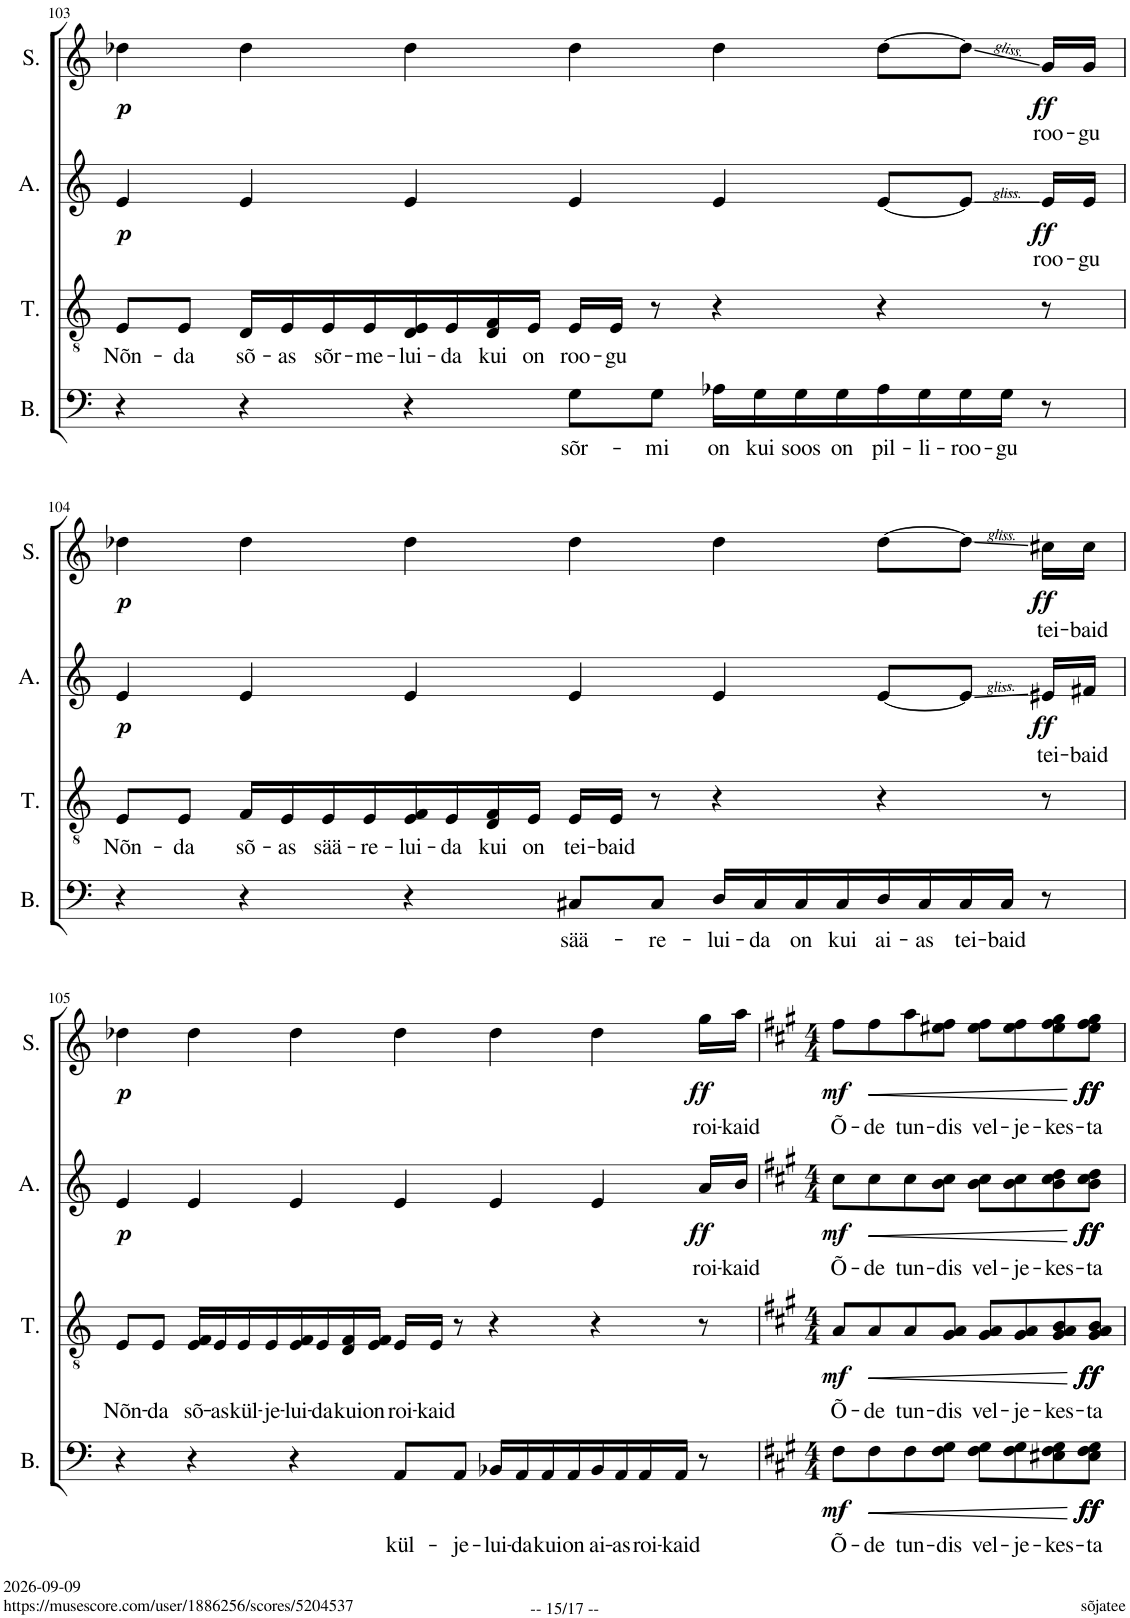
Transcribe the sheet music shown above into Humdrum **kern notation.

**kern	**text	**dynam	**kern	**text	**dynam	**kern	**text	**dynam	**kern	**text	**dynam
*part4	*part4	*part4	*part3	*part3	*part3	*part2	*part2	*part2	*part1	*part1	*part1
*staff4	*staff4	*staff4	*staff3	*staff3	*staff3	*staff2	*staff2	*staff2	*staff1	*staff1	*staff1
*I"Bass	*	*	*I"Tenor	*	*	*I"Alto	*	*	*I"Soprano	*	*
*I'B.	*	*	*I'T.	*	*	*I'A.	*	*	*I'S.	*	*
!!LO:PB:g=z
*clefF4	*	*	*clefGv2	*	*	*clefG2	*	*	*clefG2	*	*
*	*	*	*	*	*	*Trd1c2	*	*	*	*	*
*k[]	*	*	*k[]	*	*	*k[]	*	*	*k[]	*	*
*M13/8	*	*	*M13/8	*	*	*M13/8	*	*	*M13/8	*	*
=103	=103	=103	=103	=103	=103	=103	=103	=103	=103	=103	=103
!	!	!	!	!LO:LY:b	!	!	!	!LO:DY:b	!	!	!LO:DY:b
4r	.	.	8E/L	Nõn-	.	4e/	.	p	4dd-X\	.	p
!	!	!	!	!LO:LY:b	!	!	!	!	!	!	!
.	.	.	8E/J	-da	.	.	.	.	.	.	.
!	!	!	!	!LO:LY:b	!	!	!	!	!	!	!
4r	.	.	16D/LL	sõ-	.	4e/	.	.	4dd-\	.	.
!	!	!	!	!LO:LY:b	!	!	!	!	!	!	!
.	.	.	16E/	-as	.	.	.	.	.	.	.
!	!	!	!	!LO:LY:b	!	!	!	!	!	!	!
.	.	.	16E/	sõr-	.	.	.	.	.	.	.
!	!	!	!	!LO:LY:b	!	!	!	!	!	!	!
.	.	.	16E/	-me-	.	.	.	.	.	.	.
!	!	!	!	!LO:LY:b	!	!	!	!	!	!	!
4r	.	.	16D/ 16E/	-lui-	.	4e/	.	.	4dd-\	.	.
!	!	!	!	!LO:LY:b	!	!	!	!	!	!	!
.	.	.	16E/	-da	.	.	.	.	.	.	.
!	!	!	!	!LO:LY:b	!	!	!	!	!	!	!
.	.	.	16D/ 16F/	kui	.	.	.	.	.	.	.
!	!	!	!	!LO:LY:b	!	!	!	!	!	!	!
.	.	.	16E/JJ	on	.	.	.	.	.	.	.
!	!LO:LY:b	!	!	!LO:LY:b	!	!	!	!	!	!	!
8G\L	sõr-	.	16E/LL	roo-	.	4e/	.	.	4dd-\	.	.
!	!	!	!	!LO:LY:b	!	!	!	!	!	!	!
.	.	.	16E/JJ	-gu	.	.	.	.	.	.	.
!	!LO:LY:b	!	!	!	!	!	!	!	!	!	!
8G\J	-mi	.	8r	.	.	.	.	.	.	.	.
!	!LO:LY:b	!	!	!	!	!	!	!	!	!	!
16A-X\LL	on	.	4r	.	.	4e/	.	.	4dd-\	.	.
!	!LO:LY:b	!	!	!	!	!	!	!	!	!	!
16G\	kui	.	.	.	.	.	.	.	.	.	.
!	!LO:LY:b	!	!	!	!	!	!	!	!	!	!
16G\	soos	.	.	.	.	.	.	.	.	.	.
!	!LO:LY:b	!	!	!	!	!	!	!	!	!	!
16G\	on	.	.	.	.	.	.	.	.	.	.
!	!LO:LY:b	!	!	!	!	!	!	!	!	!	!
16A-\	pil-	.	4r	.	.	[8e/L	.	.	[8dd-\L	.	.
!	!LO:LY:b	!	!	!	!	!	!	!	!	!	!
16G\	-li-	.	.	.	.	.	.	.	.	.	.
!	!LO:LY:b	!	!	!	!	!	!	!	!	!	!
16G\	-roo-	.	.	.	.	8e/J]	.	.	8dd-\J]	.	.
!	!LO:LY:b	!	!	!	!	!	!	!	!	!	!
16G\JJ	-gu	.	.	.	.	.	.	.	.	.	.
!	!	!	!	!	!	!	!LO:LY:b	!LO:DY:b	!	!LO:LY:b	!LO:DY:b
8r	.	.	8r	.	.	16e/LL	roo-	ff	16g/LL	roo-	ff
!	!	!	!	!	!	!	!LO:LY:b	!	!	!LO:LY:b	!
.	.	.	.	.	.	16e/JJ	-gu	.	16g/JJ	-gu	.
!!LO:LB:g=z
=104	=104	=104	=104	=104	=104	=104	=104	=104	=104	=104	=104
!	!	!	!	!LO:LY:b	!	!	!	!LO:DY:b	!	!	!LO:DY:b
4r	.	.	8E/L	Nõn-	.	4e/	.	p	4dd-X\	.	p
!	!	!	!	!LO:LY:b	!	!	!	!	!	!	!
.	.	.	8E/J	-da	.	.	.	.	.	.	.
!	!	!	!	!LO:LY:b	!	!	!	!	!	!	!
4r	.	.	16F/LL	sõ-	.	4e/	.	.	4dd-\	.	.
!	!	!	!	!LO:LY:b	!	!	!	!	!	!	!
.	.	.	16E/	-as	.	.	.	.	.	.	.
!	!	!	!	!LO:LY:b	!	!	!	!	!	!	!
.	.	.	16E/	sää-	.	.	.	.	.	.	.
!	!	!	!	!LO:LY:b	!	!	!	!	!	!	!
.	.	.	16E/	-re-	.	.	.	.	.	.	.
!	!	!	!	!LO:LY:b	!	!	!	!	!	!	!
4r	.	.	16E/ 16F/	-lui-	.	4e/	.	.	4dd-\	.	.
!	!	!	!	!LO:LY:b	!	!	!	!	!	!	!
.	.	.	16E/	-da	.	.	.	.	.	.	.
!	!	!	!	!LO:LY:b	!	!	!	!	!	!	!
.	.	.	16D/ 16F/	kui	.	.	.	.	.	.	.
!	!	!	!	!LO:LY:b	!	!	!	!	!	!	!
.	.	.	16E/JJ	on	.	.	.	.	.	.	.
!	!LO:LY:b	!	!	!LO:LY:b	!	!	!	!	!	!	!
8C#X/L	sää-	.	16E/LL	tei-	.	4e/	.	.	4dd-\	.	.
!	!	!	!	!LO:LY:b	!	!	!	!	!	!	!
.	.	.	16E/JJ	-baid	.	.	.	.	.	.	.
!	!LO:LY:b	!	!	!	!	!	!	!	!	!	!
8C#/J	-re-	.	8r	.	.	.	.	.	.	.	.
!	!LO:LY:b	!	!	!	!	!	!	!	!	!	!
16D/LL	-lui-	.	4r	.	.	4e/	.	.	4dd-\	.	.
!	!LO:LY:b	!	!	!	!	!	!	!	!	!	!
16C#/	-da	.	.	.	.	.	.	.	.	.	.
!	!LO:LY:b	!	!	!	!	!	!	!	!	!	!
16C#/	on	.	.	.	.	.	.	.	.	.	.
!	!LO:LY:b	!	!	!	!	!	!	!	!	!	!
16C#/	kui	.	.	.	.	.	.	.	.	.	.
!	!LO:LY:b	!	!	!	!	!	!	!	!	!	!
16D/	ai-	.	4r	.	.	[8e/L	.	.	[8dd-\L	.	.
!	!LO:LY:b	!	!	!	!	!	!	!	!	!	!
16C#/	-as	.	.	.	.	.	.	.	.	.	.
!	!LO:LY:b	!	!	!	!	!	!	!	!	!	!
16C#/	tei-	.	.	.	.	8e/J]	.	.	8dd-\J]	.	.
!	!LO:LY:b	!	!	!	!	!	!	!	!	!	!
16C#/JJ	-baid	.	.	.	.	.	.	.	.	.	.
!	!	!	!	!	!	!	!LO:LY:b	!LO:DY:b	!	!LO:LY:b	!LO:DY:b
8r	.	.	8r	.	.	16e#X/LL	tei-	ff	16cc#X\LL	tei-	ff
!	!	!	!	!	!	!	!LO:LY:b	!	!	!LO:LY:b	!
.	.	.	.	.	.	16f#X/JJ	-baid	.	16cc#\JJ	-baid	.
!!LO:LB:g=z
=105	=105	=105	=105	=105	=105	=105	=105	=105	=105	=105	=105
!	!	!	!	!LO:LY:b	!	!	!	!LO:DY:b	!	!	!LO:DY:b
4r	.	.	8E/L	Nõn-	.	4e/	.	p	4dd-X\	.	p
!	!	!	!	!LO:LY:b	!	!	!	!	!	!	!
.	.	.	8E/J	-da	.	.	.	.	.	.	.
!	!	!	!	!LO:LY:b	!	!	!	!	!	!	!
4r	.	.	16E/ 16F/LL	sõ-	.	4e/	.	.	4dd-\	.	.
!	!	!	!	!LO:LY:b	!	!	!	!	!	!	!
.	.	.	16E/	-as	.	.	.	.	.	.	.
!	!	!	!	!LO:LY:b	!	!	!	!	!	!	!
.	.	.	16E/	kül-	.	.	.	.	.	.	.
!	!	!	!	!LO:LY:b	!	!	!	!	!	!	!
.	.	.	16E/	-je-	.	.	.	.	.	.	.
!	!	!	!	!LO:LY:b	!	!	!	!	!	!	!
4r	.	.	16E/ 16F/	-lui-	.	4e/	.	.	4dd-\	.	.
!	!	!	!	!LO:LY:b	!	!	!	!	!	!	!
.	.	.	16E/	-da	.	.	.	.	.	.	.
!	!	!	!	!LO:LY:b	!	!	!	!	!	!	!
.	.	.	16D/ 16F/	kui	.	.	.	.	.	.	.
!	!	!	!	!LO:LY:b	!	!	!	!	!	!	!
.	.	.	16E/ 16F/JJ	on	.	.	.	.	.	.	.
!	!LO:LY:b	!	!	!LO:LY:b	!	!	!	!	!	!	!
8AA/L	kül-	.	16E/LL	roi-	.	4e/	.	.	4dd-\	.	.
!	!	!	!	!LO:LY:b	!	!	!	!	!	!	!
.	.	.	16E/JJ	-kaid	.	.	.	.	.	.	.
!	!LO:LY:b	!	!	!	!	!	!	!	!	!	!
8AA/J	-je-	.	8r	.	.	.	.	.	.	.	.
!	!LO:LY:b	!	!	!	!	!	!	!	!	!	!
16BB-X/LL	-lui-	.	4r	.	.	4e/	.	.	4dd-\	.	.
!	!LO:LY:b	!	!	!	!	!	!	!	!	!	!
16AA/	-da	.	.	.	.	.	.	.	.	.	.
!	!LO:LY:b	!	!	!	!	!	!	!	!	!	!
16AA/	kui	.	.	.	.	.	.	.	.	.	.
!	!LO:LY:b	!	!	!	!	!	!	!	!	!	!
16AA/	on	.	.	.	.	.	.	.	.	.	.
!	!LO:LY:b	!	!	!	!	!	!	!	!	!	!
16BB-/	ai-	.	4r	.	.	4e/	.	.	4dd-\	.	.
!	!LO:LY:b	!	!	!	!	!	!	!	!	!	!
16AA/	-as	.	.	.	.	.	.	.	.	.	.
!	!LO:LY:b	!	!	!	!	!	!	!	!	!	!
16AA/	roi-	.	.	.	.	.	.	.	.	.	.
!	!LO:LY:b	!	!	!	!	!	!	!	!	!	!
16AA/JJ	-kaid	.	.	.	.	.	.	.	.	.	.
!	!	!	!	!	!	!	!LO:LY:b	!LO:DY:b	!	!LO:LY:b	!LO:DY:b
8r	.	.	8r	.	.	16a/LL	roi-	ff	16gg\LL	roi-	ff
!	!	!	!	!	!	!	!LO:LY:b	!	!	!LO:LY:b	!
.	.	.	.	.	.	16b/JJ	-kaid	.	16aa\JJ	-kaid	.
=106	=106	=106	=106	=106	=106	=106	=106	=106	=106	=106	=106
*k[f#c#g#]	*	*	*k[f#c#g#]	*	*	*k[f#c#g#]	*	*	*k[f#c#g#]	*	*
*M4/4	*	*	*M4/4	*	*	*M4/4	*	*	*M4/4	*	*
!	!LO:LY:b	!LO:DY:b	!	!LO:LY:b	!LO:DY:b	!	!LO:LY:b	!LO:DY:b	!	!LO:LY:b	!LO:DY:b
8F#\L	Õ-	mf	8A/L	Õ-	mf	8cc#\L	Õ-	mf	8ff#\L	Õ-	mf
!	!LO:LY:b	!LO:HP:b	!	!LO:LY:b	!LO:HP:b	!	!LO:LY:b	!LO:HP:b	!	!LO:LY:b	!LO:HP:b
8F#\	-de	<	8A/	-de	<	8cc#\	-de	<	8ff#\	-de	<
!	!LO:LY:b	!	!	!LO:LY:b	!	!	!LO:LY:b	!	!	!LO:LY:b	!
8F#\	tun-	.	8A/	tun-	.	8cc#\	tun-	.	8aa\	tun-	.
!	!LO:LY:b	!	!	!LO:LY:b	!	!	!LO:LY:b	!	!	!LO:LY:b	!
8F#\ 8G#\J	-dis	.	8G#/ 8A/J	-dis	.	8b\ 8cc#\J	-dis	.	8ee#X\ 8ff#\J	-dis	.
!	!LO:LY:b	!	!	!LO:LY:b	!	!	!LO:LY:b	!	!	!LO:LY:b	!
8F#\ 8G#\L	vel-	.	8G#/ 8A/L	vel-	.	8b\ 8cc#\L	vel-	.	8ee#\ 8ff#\L	vel-	.
!	!LO:LY:b	!	!	!LO:LY:b	!	!	!LO:LY:b	!	!	!LO:LY:b	!
8F#\ 8G#\	-je-	.	8G#/ 8A/	-je-	.	8b\ 8cc#\	-je-	.	8ee#\ 8ff#\	-je-	.
!	!LO:LY:b	!	!	!LO:LY:b	!	!	!LO:LY:b	!	!	!LO:LY:b	!
8E#X\ 8F#\ 8G#\	-kes-	.	8G#/ 8A/ 8B/	-kes-	.	8b\ 8cc#\ 8dd\	-kes-	.	8ee#\ 8ff#\ 8gg#\	-kes-	.
!	!LO:LY:b	!LO:DY:n=1:b	!	!LO:LY:b	!	!	!LO:LY:b	!	!	!LO:LY:b	!
!	!	!LO:DY:n=2:b	!	!	!	!	!	!	!	!	!
!	!	!LO:DY:n=3:b	!	!	!LO:DY:n=1:b	!	!	!	!	!	!
!	!	!	!	!	!LO:DY:n=2:b	!	!	!	!	!	!
!	!	!	!	!	!LO:DY:n=3:b	!	!	!LO:DY:n=1:b	!	!	!
!	!	!	!	!	!	!	!	!LO:DY:n=2:b	!	!	!
!	!	!	!	!	!	!	!	!LO:DY:n=3:b	!	!	!LO:DY:n=1:b
!	!	!	!	!	!	!	!	!	!	!	!LO:DY:n=2:b
!	!	!	!	!	!	!	!	!	!	!	!LO:DY:n=3:b
8E#\ 8F#\ 8G#\J	-ta	[ ff ff ff	8G#/ 8A/ 8B/J	-ta	[ ff ff ff	8b\ 8cc#\ 8dd\J	-ta	[ ff ff ff	8ee#\ 8ff#\ 8gg#\J	-ta	[ ff ff ff
=	=	=	=	=	=	=	=	=	=	=	=
*-	*-	*-	*-	*-	*-	*-	*-	*-	*-	*-	*-
